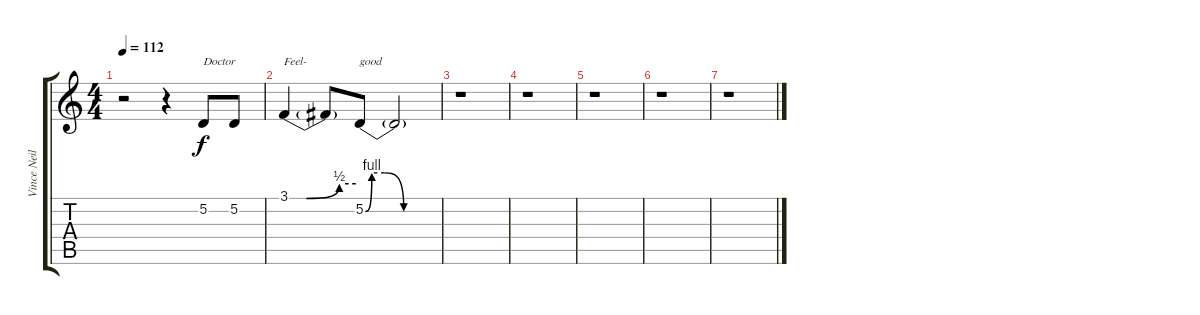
\track ("Vince Neil" "Vince Neil") {instrument harmonica}
\staff {score tabs}
\tuning (D4 A3 F3 C3 G2 D2) {hide}
\ts (4 4)
\tempo 112
\clef g2
\ks c
r.2{dy f} r.4 5.2.8{txt "Doctor" volume 11} 5.2.8 |
3.1{be (custom 0 0 15 0 45 2 60 2)}.4{txt "Feel-"} 3.1{t}.8 5.2{be (custom 0 0 5 4 15 4 30 0 45 0 60 0)}.8{txt "good"} 5.2{t}.2 |
r.1 |
r.1 |
r.1 |
r.1 |
r.1
